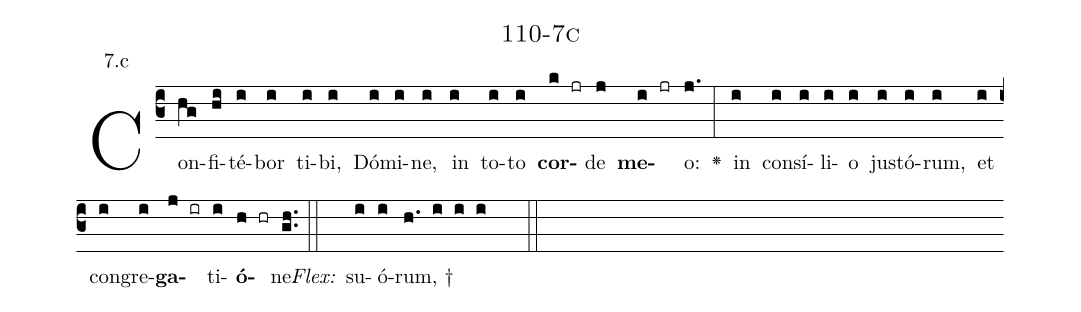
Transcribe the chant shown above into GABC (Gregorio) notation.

name: 110-7c;
annotation: 7.c;
%%
(c3)Con(hg)fi(hi)té(i)bor(i) ti(i)bi,(i) Dó(i)mi(i)ne,(i) in(i) to(i)to(i) <b>cor</b>(k jr)de(j) <b>me</b>(i jr)o:(j.) <v>\greheightstar</v>(:) in(i) con(i)sí(i)li(i)o(i) jus(i)tó(i)rum,(i) et(i) con(i)gre(i)<b>ga</b>(j ir)ti(i)<b>ó</b>(h hr)ne.(gh..) (::)
<i>Flex:</i>()  su(i)ó(i)rum, †(h. i i i  ::)

%E(i) u(i) o(j) u(i) a(h) e.(gh..) (::)
